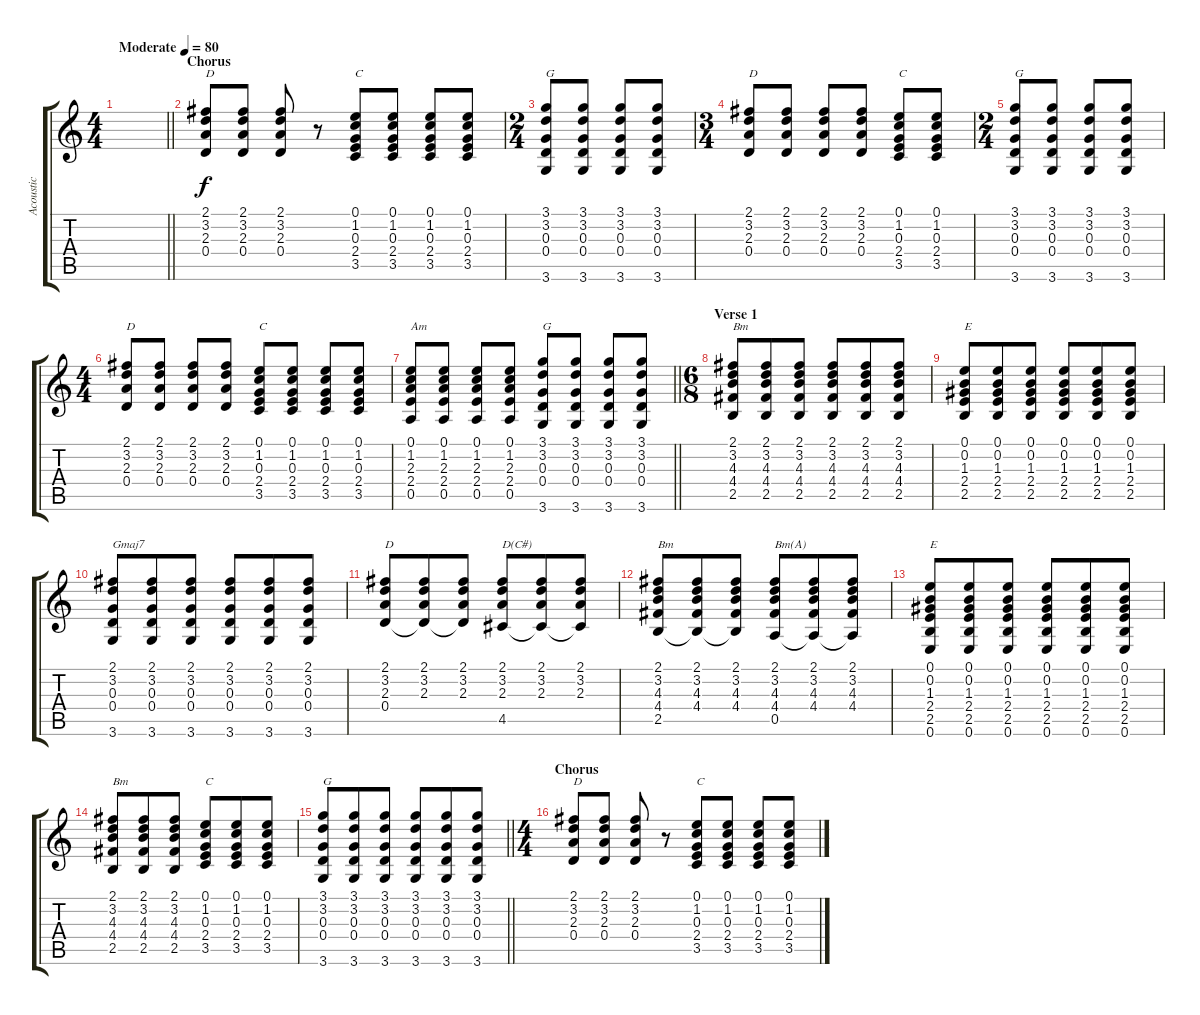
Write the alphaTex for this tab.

\track ("Acoustic" "Acoustic") {instrument acousticguitarsteel}
\staff {score tabs}
\tuning (E4 B3 G3 D3 A2 E2) {hide}
\ts (4 4)
\tempo (80 "Moderate")
\clef g2
\barLineRight lightlight
\ks c
|
\section ("" "Chorus")
(2.1 3.2 2.3 0.4).8{txt "D"} (2.1 3.2 2.3 0.4).8 (2.1 3.2 2.3 0.4).8 r.8 (0.1 1.2 0.3 2.4 3.5).8{txt "C"} (0.1 1.2 0.3 2.4 3.5).8 (0.1 1.2 0.3 2.4 3.5).8 (0.1 1.2 0.3 2.4 3.5).8 |
\ts (2 4)
(3.1 3.2 0.3 0.4 3.6).8{txt "G"} (3.1 3.2 0.3 0.4 3.6).8 (3.1 3.2 0.3 0.4 3.6).8 (3.1 3.2 0.3 0.4 3.6).8 |
\ts (3 4)
(2.1 3.2 2.3 0.4).8{txt "D"} (2.1 3.2 2.3 0.4).8 (2.1 3.2 2.3 0.4).8 (2.1 3.2 2.3 0.4).8 (0.1 1.2 0.3 2.4 3.5).8{txt "C"} (0.1 1.2 0.3 2.4 3.5).8 |
\ts (2 4)
(3.1 3.2 0.3 0.4 3.6).8{txt "G"} (3.1 3.2 0.3 0.4 3.6).8 (3.1 3.2 0.3 0.4 3.6).8 (3.1 3.2 0.3 0.4 3.6).8 |
\ts (4 4)
(2.1 3.2 2.3 0.4).8{txt "D"} (2.1 3.2 2.3 0.4).8 (2.1 3.2 2.3 0.4).8 (2.1 3.2 2.3 0.4).8 (0.1 1.2 0.3 2.4 3.5).8{txt "C"} (0.1 1.2 0.3 2.4 3.5).8 (0.1 1.2 0.3 2.4 3.5).8 (0.1 1.2 0.3 2.4 3.5).8 |
\barLineRight lightlight
(0.1 1.2 2.3 2.4 0.5).8{txt "Am"} (0.1 1.2 2.3 2.4 0.5).8 (0.1 1.2 2.3 2.4 0.5).8 (0.1 1.2 2.3 2.4 0.5).8 (3.1 3.2 0.3 0.4 3.6).8{txt "G"} (3.1 3.2 0.3 0.4 3.6).8 (3.1 3.2 0.3 0.4 3.6).8 (3.1 3.2 0.3 0.4 3.6).8 |
\ts (6 8)
\section ("" "Verse 1")
(2.1 3.2 4.3 4.4 2.5).8{txt "Bm"} (2.1 3.2 4.3 4.4 2.5).8 (2.1 3.2 4.3 4.4 2.5).8 (2.1 3.2 4.3 4.4 2.5).8 (2.1 3.2 4.3 4.4 2.5).8 (2.1 3.2 4.3 4.4 2.5).8 |
(0.1 0.2 1.3 2.4 2.5).8{txt "E"} (0.1 0.2 1.3 2.4 2.5).8 (0.1 0.2 1.3 2.4 2.5).8 (0.1 0.2 1.3 2.4 2.5).8 (0.1 0.2 1.3 2.4 2.5).8 (0.1 0.2 1.3 2.4 2.5).8 |
(2.1 3.2 0.3 0.4 3.6).8{txt "Gmaj7"} (2.1 3.2 0.3 0.4 3.6).8 (2.1 3.2 0.3 0.4 3.6).8 (2.1 3.2 0.3 0.4 3.6).8 (2.1 3.2 0.3 0.4 3.6).8 (2.1 3.2 0.3 0.4 3.6).8 |
(2.1 3.2 2.3 0.4).8{txt "D"} (2.1 3.2 2.3 0.4{t}).8 (2.1 3.2 2.3 0.4{t}).8 (2.1 3.2 2.3 4.5).8{txt "D(C#)"} (2.1 3.2 2.3 4.5{t}).8 (2.1 3.2 2.3 4.5{t}).8 |
(2.1 3.2 4.3 4.4 2.5).8{txt "Bm"} (2.1 3.2 4.3 4.4 2.5{t}).8 (2.1 3.2 4.3 4.4 2.5{t}).8 (2.1 3.2 4.3 4.4 0.5).8{txt "Bm(A)"} (2.1 3.2 4.3 4.4 0.5{t}).8 (2.1 3.2 4.3 4.4 0.5{t}).8 |
(0.1 0.2 1.3 2.4 2.5 0.6).8{txt "E"} (0.1 0.2 1.3 2.4 2.5 0.6).8 (0.1 0.2 1.3 2.4 2.5 0.6).8 (0.1 0.2 1.3 2.4 2.5 0.6).8 (0.1 0.2 1.3 2.4 2.5 0.6).8 (0.1 0.2 1.3 2.4 2.5 0.6).8 |
(2.1 3.2 4.3 4.4 2.5).8{txt "Bm"} (2.1 3.2 4.3 4.4 2.5).8 (2.1 3.2 4.3 4.4 2.5).8 (0.1 1.2 0.3 2.4 3.5).8{txt "C"} (0.1 1.2 0.3 2.4 3.5).8 (0.1 1.2 0.3 2.4 3.5).8 |
\barLineRight lightlight
(3.1 3.2 0.3 0.4 3.6).8{txt "G"} (3.1 3.2 0.3 0.4 3.6).8 (3.1 3.2 0.3 0.4 3.6).8 (3.1 3.2 0.3 0.4 3.6).8 (3.1 3.2 0.3 0.4 3.6).8 (3.1 3.2 0.3 0.4 3.6).8 |
\ts (4 4)
\section ("" "Chorus")
(2.1 3.2 2.3 0.4).8{txt "D"} (2.1 3.2 2.3 0.4).8 (2.1 3.2 2.3 0.4).8 r.8 (0.1 1.2 0.3 2.4 3.5).8{txt "C"} (0.1 1.2 0.3 2.4 3.5).8 (0.1 1.2 0.3 2.4 3.5).8 (0.1 1.2 0.3 2.4 3.5).8
